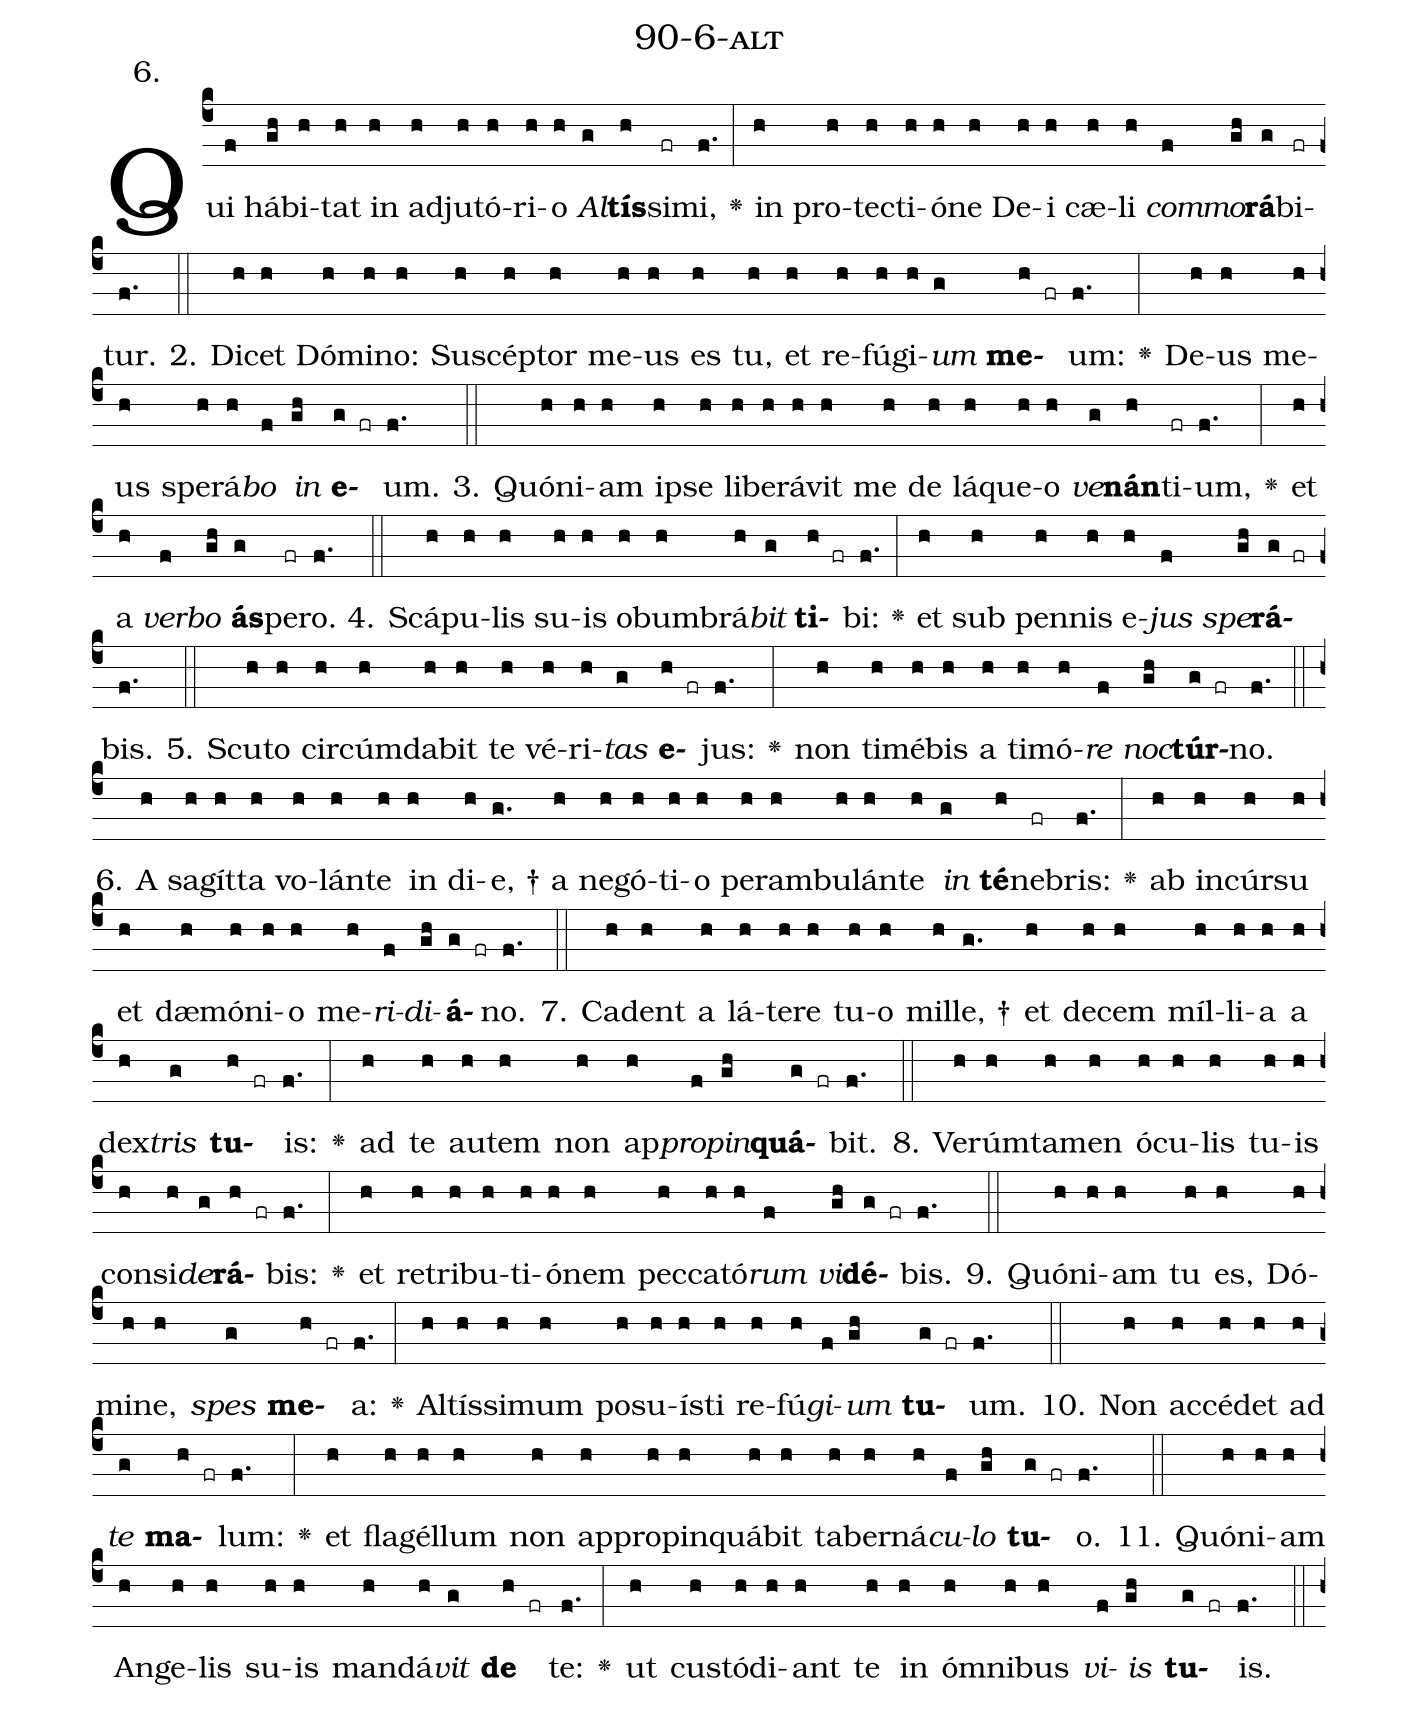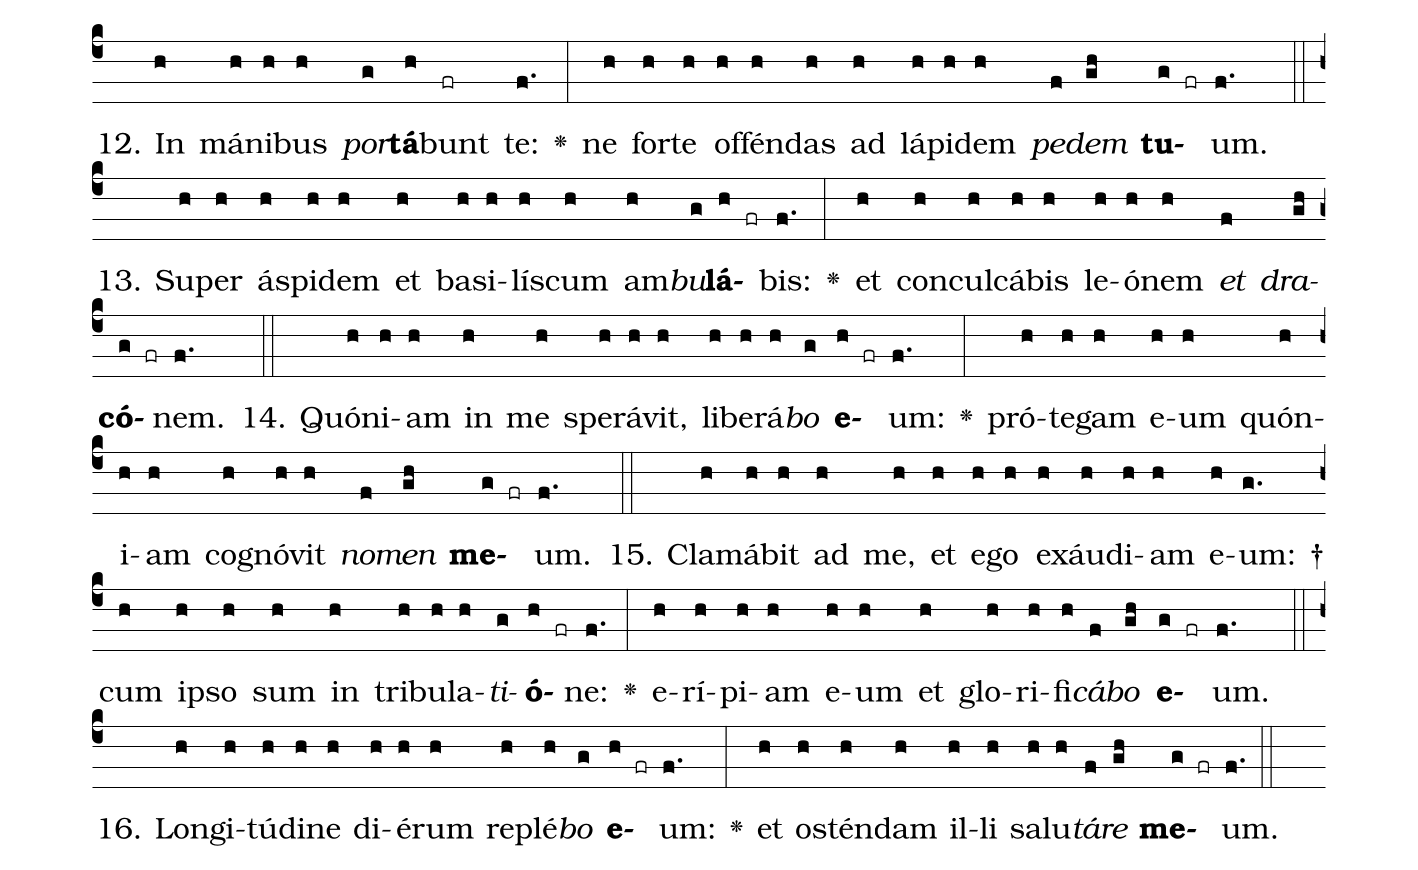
name: 90-6-alt;
annotation: 6.;
%%
(c4)Qui(f) há(gh)bi(h)tat(h) in(h) ad(h)ju(h)tó(h)ri(h)o(h) <i>Al</i>(g)<b>tís</b>(h)si(fr)mi,(f.) <v>\greheightstar</v>(:) in(h) pro(h)tec(h)ti(h)ó(h)ne(h) De(h)i(h) cæ(h)li(h) <i>com</i>(f)<i>mo</i>(gh)<b>rá</b>(g)bi(fr)tur.(f.) (::)
2. Di(h)cet(h) Dó(h)mi(h)no:(h) Su(h)scép(h)tor(h) me(h)us(h) es(h) tu,(h) et(h) re(h)fú(h)gi(h)<i>um</i>(g) <b>me</b>(h fr)um:(f.) <v>\greheightstar</v>(:) De(h)us(h) me(h)us(h) spe(h)rá(h)<i>bo</i>(f) <i>in</i>(gh) <b>e</b>(g fr)um.(f.) (::)
3. Quón(h)i(h)am(h) ip(h)se(h) li(h)be(h)rá(h)vit(h) me(h) de(h) lá(h)que(h)o(h) <i>ve</i>(g)<b>nán</b>(h)ti(fr)um,(f.) <v>\greheightstar</v>(:) et(h) a(h) <i>ver</i>(f)<i>bo</i>(gh) <b>ás</b>(g)pe(fr)ro.(f.) (::)
4. Scá(h)pu(h)lis(h) su(h)is(h) ob(h)um(h)brá(h)<i>bit</i>(g) <b>ti</b>(h fr)bi:(f.) <v>\greheightstar</v>(:) et(h) sub(h) pen(h)nis(h) e(h)<i>jus</i>(f) <i>spe</i>(gh)<b>rá</b>(g fr)bis.(f.) (::)
5. Scu(h)to(h) cir(h)cúm(h)da(h)bit(h) te(h) vé(h)ri(h)<i>tas</i>(g) <b>e</b>(h fr)jus:(f.) <v>\greheightstar</v>(:) non(h) ti(h)mé(h)bis(h) a(h) ti(h)mó(h)<i>re</i>(f) <i>noc</i>(gh)<b>túr</b>(g fr)no.(f.) (::)
6. A(h) sa(h)gít(h)ta(h) vo(h)lán(h)te(h) in(h) di(h)e, †(g.) a(h) neg(h)ó(h)ti(h)o(h) per(h)am(h)bu(h)lán(h)te(h) <i>in</i>(g) <b>té</b>(h)ne(fr)bris:(f.) <v>\greheightstar</v>(:) ab(h) in(h)cúr(h)su(h) et(h) dæ(h)mó(h)ni(h)o(h) me(h)<i>ri</i>(f)<i>di</i>(gh)<b>á</b>(g fr)no.(f.) (::)
7. Ca(h)dent(h) a(h) lá(h)te(h)re(h) tu(h)o(h) mil(h)le, †(g.) et(h) de(h)cem(h) míl(h)li(h)a(h) a(h) dex(h)<i>tris</i>(g) <b>tu</b>(h fr)is:(f.) <v>\greheightstar</v>(:) ad(h) te(h) au(h)tem(h) non(h) ap(h)<i>pro</i>(f)<i>pin</i>(gh)<b>quá</b>(g fr)bit.(f.) (::)
8. Ve(h)rúm(h)ta(h)men(h) ó(h)cu(h)lis(h) tu(h)is(h) con(h)si(h)<i>de</i>(g)<b>rá</b>(h fr)bis:(f.) <v>\greheightstar</v>(:) et(h) re(h)tri(h)bu(h)ti(h)ó(h)nem(h) pec(h)ca(h)tó(h)<i>rum</i>(f) <i>vi</i>(gh)<b>dé</b>(g fr)bis.(f.) (::)
9. Quón(h)i(h)am(h) tu(h) es,(h) Dó(h)mi(h)ne,(h) <i>spes</i>(g) <b>me</b>(h fr)a:(f.) <v>\greheightstar</v>(:) Al(h)tís(h)si(h)mum(h) po(h)su(h)ís(h)ti(h) re(h)fú(h)<i>gi</i>(f)<i>um</i>(gh) <b>tu</b>(g fr)um.(f.) (::)
10. Non(h) ac(h)cé(h)det(h) ad(h) <i>te</i>(g) <b>ma</b>(h fr)lum:(f.) <v>\greheightstar</v>(:) et(h) fla(h)gél(h)lum(h) non(h) ap(h)pro(h)pin(h)quá(h)bit(h) ta(h)ber(h)ná(h)<i>cu</i>(f)<i>lo</i>(gh) <b>tu</b>(g fr)o.(f.) (::)
11. Quón(h)i(h)am(h) An(h)ge(h)lis(h) su(h)is(h) man(h)dá(h)<i>vit</i>(g) <b>de</b>(h fr) te:(f.) <v>\greheightstar</v>(:) ut(h) cus(h)tó(h)di(h)ant(h) te(h) in(h) óm(h)ni(h)bus(h) <i>vi</i>(f)<i>is</i>(gh) <b>tu</b>(g fr)is.(f.) (::)
12. In(h) má(h)ni(h)bus(h) <i>por</i>(g)<b>tá</b>(h)bunt(fr) te:(f.) <v>\greheightstar</v>(:) ne(h) for(h)te(h) of(h)fén(h)das(h) ad(h) lá(h)pi(h)dem(h) <i>pe</i>(f)<i>dem</i>(gh) <b>tu</b>(g fr)um.(f.) (::)
13. Su(h)per(h) ás(h)pi(h)dem(h) et(h) ba(h)si(h)lís(h)cum(h) am(h)<i>bu</i>(g)<b>lá</b>(h fr)bis:(f.) <v>\greheightstar</v>(:) et(h) con(h)cul(h)cá(h)bis(h) le(h)ó(h)nem(h) <i>et</i>(f) <i>dra</i>(gh)<b>có</b>(g fr)nem.(f.) (::)
14. Quón(h)i(h)am(h) in(h) me(h) spe(h)rá(h)vit,(h) li(h)be(h)rá(h)<i>bo</i>(g) <b>e</b>(h fr)um:(f.) <v>\greheightstar</v>(:) pró(h)te(h)gam(h) e(h)um(h) quón(h)i(h)am(h) co(h)gnó(h)vit(h) <i>no</i>(f)<i>men</i>(gh) <b>me</b>(g fr)um.(f.) (::)
15. Cla(h)má(h)bit(h) ad(h) me,(h) et(h) e(h)go(h) ex(h)áu(h)di(h)am(h) e(h)um: †(g.) cum(h) ip(h)so(h) sum(h) in(h) tri(h)bu(h)la(h)<i>ti</i>(g)<b>ó</b>(h fr)ne:(f.) <v>\greheightstar</v>(:) e(h)rí(h)pi(h)am(h) e(h)um(h) et(h) glo(h)ri(h)fi(h)<i>cá</i>(f)<i>bo</i>(gh) <b>e</b>(g fr)um.(f.) (::)
16. Lon(h)gi(h)tú(h)di(h)ne(h) di(h)é(h)rum(h) re(h)plé(h)<i>bo</i>(g) <b>e</b>(h fr)um:(f.) <v>\greheightstar</v>(:) et(h) os(h)tén(h)dam(h) il(h)li(h) sa(h)lu(h)<i>tá</i>(f)<i>re</i>(gh) <b>me</b>(g fr)um.(f.) (::)
